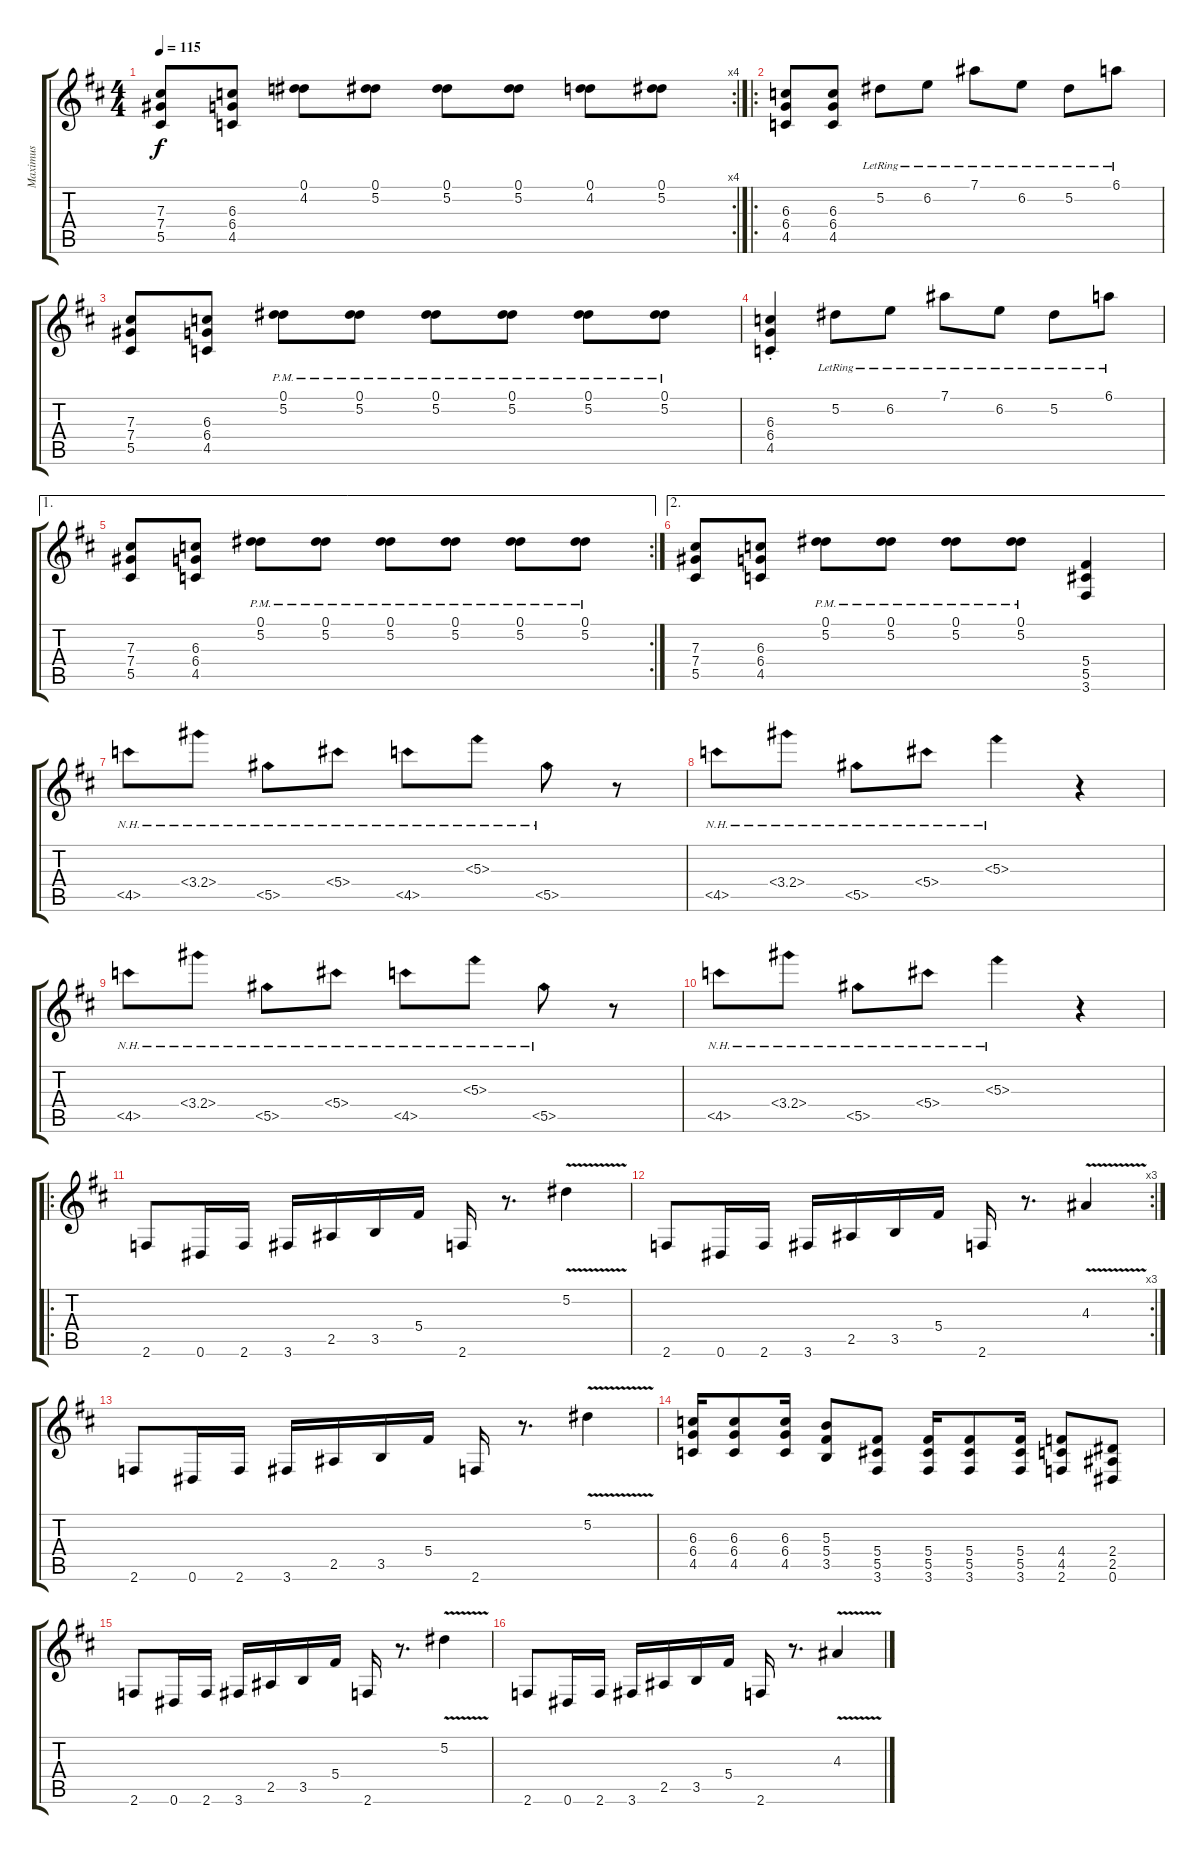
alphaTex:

\track ("Maximus" "Maximus") {instrument overdrivenguitar}
\staff {score tabs}
\tuning (Eb4 Bb3 Gb3 Db3 Ab2 Eb2) {hide}
\rc 4
\ts (4 4)
\tempo 115
\clef g2
\ks d
(7.3 7.4 5.5).8{dy f} (6.3 6.4 4.5).8 (0.1 4.2).8 (0.1 5.2).8 (0.1 5.2).8 (0.1 5.2).8 (0.1 4.2).8 (0.1 5.2).8 |
\ro
(6.3 6.4 4.5).8 (6.3 6.4 4.5).8 5.2{lr}.8 6.2{lr}.8 7.1{lr}.8 6.2{lr}.8 5.2{lr}.8 6.1{lr}.8 |
(7.3 7.4 5.5).8 (6.3 6.4 4.5).8 (0.1{pm} 5.2{pm}).8 (0.1{pm} 5.2{pm}).8 (0.1{pm} 5.2{pm}).8 (0.1{pm} 5.2{pm}).8 (0.1{pm} 5.2{pm}).8 (0.1{pm} 5.2{pm}).8 |
(6.3{st} 6.4{st} 4.5{st}).4 5.2{lr}.8 6.2{lr}.8 7.1{lr}.8 6.2{lr}.8 5.2{lr}.8 6.1{lr}.8 |
\ae 1
\rc 2
(7.3 7.4 5.5).8 (6.3 6.4 4.5).8 (0.1{pm} 5.2{pm}).8 (0.1{pm} 5.2{pm}).8 (0.1{pm} 5.2{pm}).8 (0.1{pm} 5.2{pm}).8 (0.1{pm} 5.2{pm}).8 (0.1{pm} 5.2{pm}).8 |
\ae 2
(7.3 7.4 5.5).8 (6.3 6.4 4.5).8 (0.1{pm} 5.2{pm}).8 (0.1{pm} 5.2{pm}).8 (0.1{pm} 5.2{pm}).8 (0.1{pm} 5.2{pm}).8 (5.4 5.5 3.6).4 |
4.5{nh}.8 3.4{nh}.8 5.5{nh}.8 5.4{nh}.8 4.5{nh}.8 5.3{nh}.8 5.5{nh}.8 r.8 |
4.5{nh}.8 3.4{nh}.8 5.5{nh}.8 5.4{nh}.8 5.3{nh}.4 r.4 |
4.5{nh}.8 3.4{nh}.8 5.5{nh}.8 5.4{nh}.8 4.5{nh}.8 5.3{nh}.8 5.5{nh}.8 r.8 |
4.5{nh}.8 3.4{nh}.8 5.5{nh}.8 5.4{nh}.8 5.3{nh}.4 r.4 |
\ro
2.6.8 0.6.16 2.6.16 3.6.16 2.5.16 3.5.16 5.4.16 2.6.16 r.8{d} 5.2{v}.4 |
\rc 3
2.6.8 0.6.16 2.6.16 3.6.16 2.5.16 3.5.16 5.4.16 2.6.16 r.8{d} 4.3{v}.4 |
2.6.8 0.6.16 2.6.16 3.6.16 2.5.16 3.5.16 5.4.16 2.6.16 r.8{d} 5.2{v}.4 |
(6.3 6.4 4.5).16 (6.3 6.4 4.5).8 (6.3 6.4 4.5).16 (5.3 5.4 3.5).8 (5.4 5.5 3.6).8 (5.4 5.5 3.6).16 (5.4 5.5 3.6).8 (5.4 5.5 3.6).16 (4.4 4.5 2.6).8 (2.4 2.5 0.6).8 |
2.6.8 0.6.16 2.6.16 3.6.16 2.5.16 3.5.16 5.4.16 2.6.16 r.8{d} 5.2{v}.4 |
2.6.8 0.6.16 2.6.16 3.6.16 2.5.16 3.5.16 5.4.16 2.6.16 r.8{d} 4.3{v}.4
